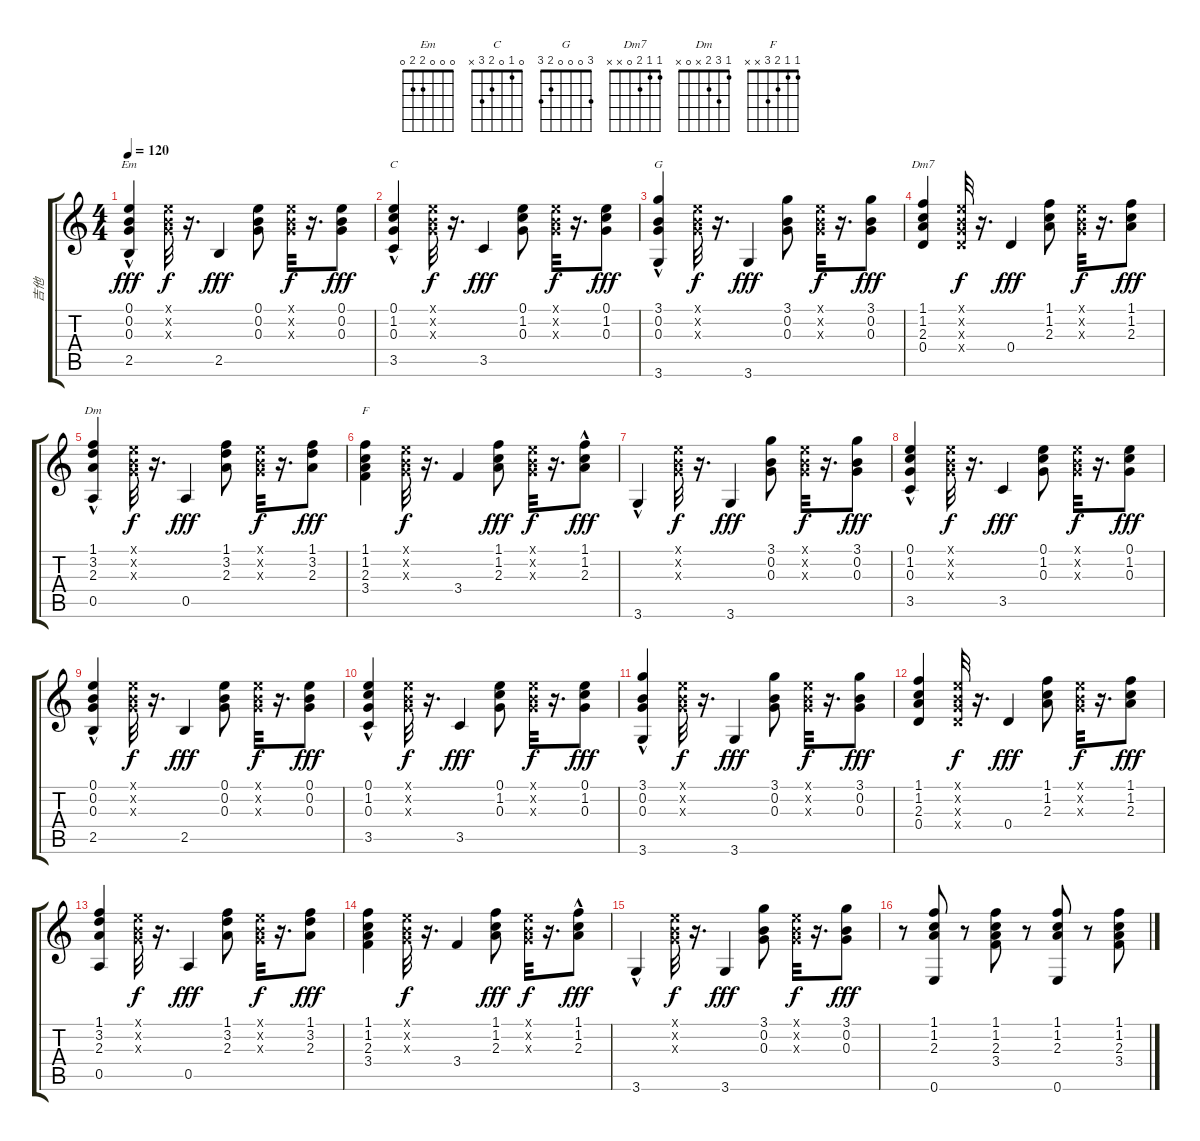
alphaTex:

\track ("吉他" "吉他") {instrument acousticguitarnylon}
\staff {score tabs}
\tuning (E4 B3 G3 D3 A2 E2) {hide}
\chord ("Em" 0 0 0 2 2 0)
\chord ("C" 0 1 0 2 3 x)
\chord ("G" 3 0 0 0 2 3)
\chord ("Dm7" 1 1 2 0 x x)
\chord ("Dm" 1 3 2 x 0 x)
\chord ("F" 1 1 2 3 x x)
\ts (4 4)
\tempo 120
\clef g2
\ks c
(0.1 0.2 0.3 2.5{hac}).4{ch "Em" dy fff} (0.1{x} 0.2{x} 0.3{x}).32{dy f} r.16{d} 2.5.4{dy fff} (0.1 0.2 0.3).8 (0.1{x} 0.2{x} 0.3{x}).32{dy f} r.16{d} (0.1 0.2 0.3).8{dy fff} |
(0.1 1.2 0.3 3.5{hac}).4{ch "C"} (0.1{x} 0.2{x} 0.3{x}).32{dy f} r.16{d} 3.5.4{dy fff} (0.1 1.2 0.3).8 (0.1{x} 0.2{x} 0.3{x}).32{dy f} r.16{d} (0.1 1.2 0.3).8{dy fff} |
(3.1 0.2 0.3 3.6{hac}).4{ch "G"} (0.1{x} 0.2{x} 0.3{x}).32{dy f} r.16{d} 3.6.4{dy fff} (3.1 0.2 0.3).8 (0.1{x} 0.2{x} 0.3{x}).32{dy f} r.16{d} (3.1 0.2 0.3).8{dy fff} |
(1.1 1.2 2.3 0.4).4{ch "Dm7"} (0.1{x} 0.2{x} 0.3{x} 0.4{x}).32{dy f} r.16{d} 0.4.4{dy fff} (1.1 1.2 2.3).8 (0.1{x} 0.2{x} 0.3{x}).32{dy f} r.16{d} (1.1 1.2 2.3).8{dy fff} |
(1.1 3.2 2.3 0.5{hac}).4{ch "Dm"} (0.1{x} 0.2{x} 0.3{x}).32{dy f} r.16{d} 0.5.4{dy fff} (1.1 3.2 2.3).8 (0.1{x} 0.2{x} 0.3{x}).32{dy f} r.16{d} (1.1 3.2 2.3).8{dy fff} |
(1.1 1.2 2.3 3.4).4{ch "F"} (0.1{x} 0.2{x} 0.3{x}).32{dy f} r.16{d} 3.4.4 (1.1 1.2 2.3).8{dy fff} (0.1{x} 0.2{x} 0.3{x}).32{dy f} r.16{d} (1.1{hac} 1.2{hac} 2.3{hac}).8{dy fff} |
3.6{hac}.4 (0.1{x} 0.2{x} 0.3{x}).32{dy f} r.16{d} 3.6.4{dy fff} (3.1 0.2 0.3).8 (0.1{x} 0.2{x} 0.3{x}).32{dy f} r.16{d} (3.1 0.2 0.3).8{dy fff} |
(0.1 1.2 0.3 3.5{hac}).4 (0.1{x} 0.2{x} 0.3{x}).32{dy f} r.16{d} 3.5.4{dy fff} (0.1 1.2 0.3).8 (0.1{x} 0.2{x} 0.3{x}).32{dy f} r.16{d} (0.1 1.2 0.3).8{dy fff} |
(0.1 0.2 0.3 2.5{hac}).4 (0.1{x} 0.2{x} 0.3{x}).32{dy f} r.16{d} 2.5.4{dy fff} (0.1 0.2 0.3).8 (0.1{x} 0.2{x} 0.3{x}).32{dy f} r.16{d} (0.1 0.2 0.3).8{dy fff} |
(0.1 1.2 0.3 3.5{hac}).4 (0.1{x} 0.2{x} 0.3{x}).32{dy f} r.16{d} 3.5.4{dy fff} (0.1 1.2 0.3).8 (0.1{x} 0.2{x} 0.3{x}).32{dy f} r.16{d} (0.1 1.2 0.3).8{dy fff} |
(3.1 0.2 0.3 3.6{hac}).4 (0.1{x} 0.2{x} 0.3{x}).32{dy f} r.16{d} 3.6.4{dy fff} (3.1 0.2 0.3).8 (0.1{x} 0.2{x} 0.3{x}).32{dy f} r.16{d} (3.1 0.2 0.3).8{dy fff} |
(1.1 1.2 2.3 0.4).4 (0.1{x} 0.2{x} 0.3{x} 0.4{x}).32{dy f} r.16{d} 0.4.4{dy fff} (1.1 1.2 2.3).8 (0.1{x} 0.2{x} 0.3{x}).32{dy f} r.16{d} (1.1 1.2 2.3).8{dy fff} |
(1.1 3.2 2.3 0.5).4 (0.1{x} 0.2{x} 0.3{x}).32{dy f} r.16{d} 0.5.4{dy fff} (1.1 3.2 2.3).8 (0.1{x} 0.2{x} 0.3{x}).32{dy f} r.16{d} (1.1 3.2 2.3).8{dy fff} |
(1.1 1.2 2.3 3.4).4 (0.1{x} 0.2{x} 0.3{x}).32{dy f} r.16{d} 3.4.4 (1.1 1.2 2.3).8{dy fff} (0.1{x} 0.2{x} 0.3{x}).32{dy f} r.16{d} (1.1{hac} 1.2{hac} 2.3{hac}).8{dy fff} |
3.6{hac}.4 (0.1{x} 0.2{x} 0.3{x}).32{dy f} r.16{d} 3.6.4{dy fff} (3.1 0.2 0.3).8 (0.1{x} 0.2{x} 0.3{x}).32{dy f} r.16{d} (3.1 0.2 0.3).8{dy fff} |
r.8 (1.1 1.2 2.3 0.6).8 r.8 (1.1 1.2 2.3 3.4).8 r.8 (1.1 1.2 2.3 0.6).8 r.8 (1.1 1.2 2.3 3.4).8
